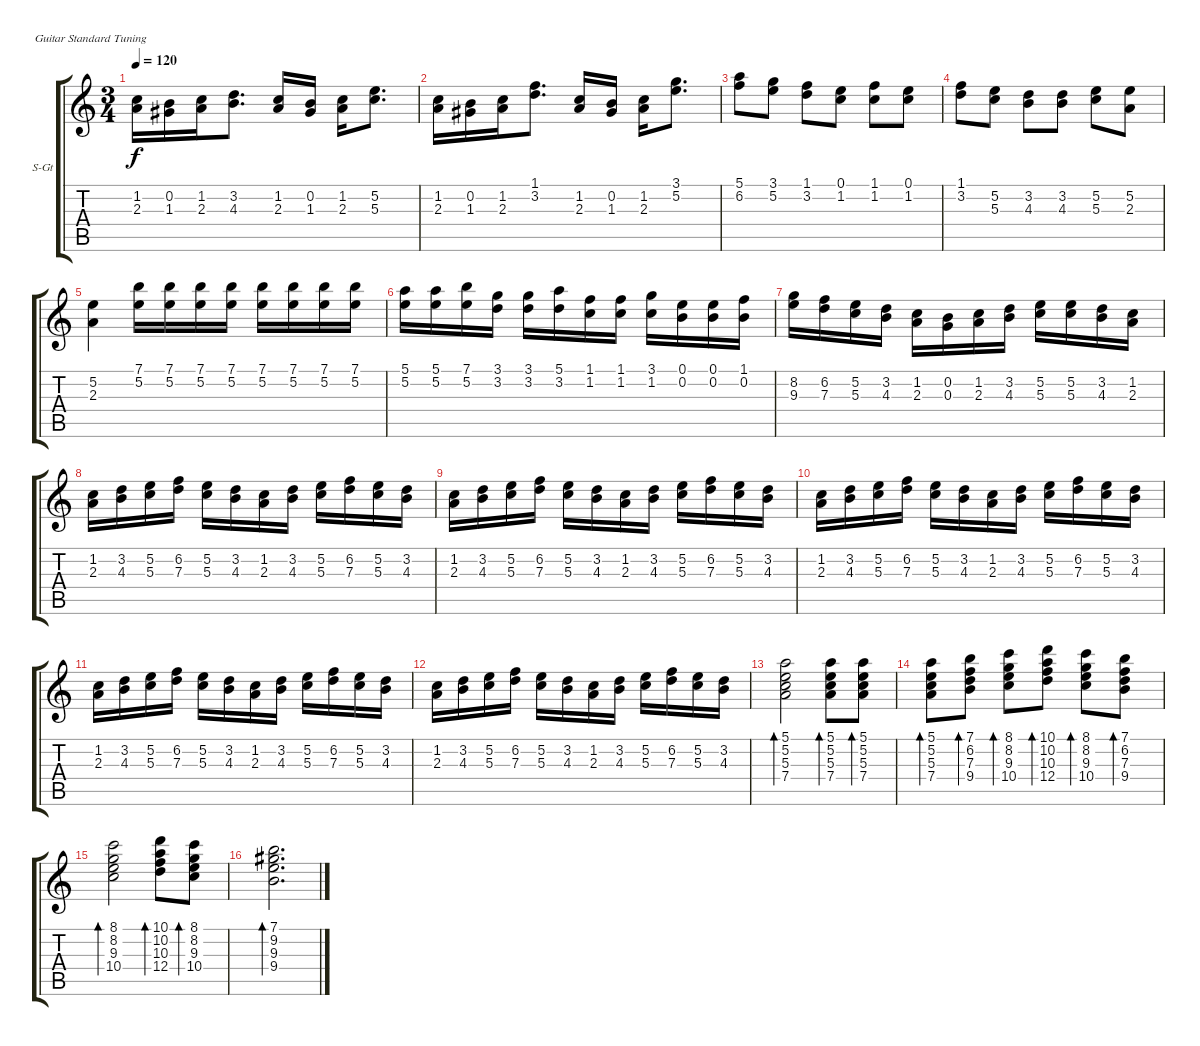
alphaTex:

\defaultSystemsLayout 4
\bracketExtendMode groupsimilarinstruments
\firstSystemTrackNameOrientation horizontal
\otherSystemsTrackNameOrientation horizontal
\track ("Steel Guitar" "S-Gt") {instrument acousticguitarsteel}
\staff {score tabs}
\tuning (E4 B3 G3 D3 A2 E2)
\ts (3 4)
\tempo 120
\clef g2
\scale
0.332787
\ks aminor
(2.3 1.2).16{dy f} (1.3 0.2).16 (2.3 1.2).16 (4.3 3.2).8{d} (2.3 1.2).16 (0.2 1.3).16 (2.3 1.2).16 (5.3 5.2).8{d} |
\scale
0.250308 (2.3 1.2).16 (1.3 0.2).16 (2.3 1.2).16 (1.1 3.2).8{d} (2.3 1.2).16 (0.2 1.3).16 (2.3 1.2).16 (5.2 3.1).8{d} |
\scale
0.155364 (5.1 6.2).8 (5.2 3.1).8 (3.2 1.1).8 (0.1 1.2).8 (1.2 1.1).8 (1.2 0.1).8 |
\scale
0.155364 (3.2 1.1).8 (5.2 5.3).8 (4.3 3.2).8 (3.2 4.3).8 (5.3 5.2).8 (5.2 2.3).8 |
\scale
0.202219 (2.3 5.2).4 (5.2 7.1).16 (5.2 7.1).16 (7.1 5.2).16 (5.2 7.1).16 (7.1 5.2).16 (5.2 7.1).16 (7.1 5.2).16 (5.2 7.1).16 |
\scale
0.236745 (5.1 5.2).16 (5.1 5.2).16 (7.1 5.2).16 (3.1 3.2).16 (3.1 3.2).16 (3.2 5.1).16 (1.2 1.1).16 (1.2 1.1).16 (1.2 3.1).16 (0.2 0.1).16 (0.2 0.1).16 (0.2 1.1).16 |
\scale
0.2 (8.2 9.3).16 (6.2 7.3).16 (5.3 5.2).16 (4.3 3.2).16 (2.3 1.2).16 (0.3 0.2).16 (2.3 1.2).16 (3.2 4.3).16 (5.3 5.2).16 (5.2 5.3).16 (4.3 3.2).16 (2.3 1.2).16 |
\scale
0.2 (1.2 2.3).16 (4.3 3.2).16 (5.2 5.3).16 (7.3 6.2).16 (5.2 5.3).16 (4.3 3.2).16 (1.2 2.3).16 (4.3 3.2).16 (5.2 5.3).16 (7.3 6.2).16 (5.2 5.3).16 (4.3 3.2).16 |
\scale
0.2 (1.2 2.3).16 (4.3 3.2).16 (5.2 5.3).16 (7.3 6.2).16 (5.2 5.3).16 (4.3 3.2).16 (1.2 2.3).16 (4.3 3.2).16 (5.2 5.3).16 (7.3 6.2).16 (5.2 5.3).16 (4.3 3.2).16 |
\scale
0.2 (1.2 2.3).16 (4.3 3.2).16 (5.2 5.3).16 (7.3 6.2).16 (5.2 5.3).16 (4.3 3.2).16 (1.2 2.3).16 (4.3 3.2).16 (5.2 5.3).16 (7.3 6.2).16 (5.2 5.3).16 (4.3 3.2).16 |
\scale
0.2 (1.2 2.3).16 (4.3 3.2).16 (5.2 5.3).16 (7.3 6.2).16 (5.2 5.3).16 (4.3 3.2).16 (1.2 2.3).16 (4.3 3.2).16 (5.2 5.3).16 (7.3 6.2).16 (5.2 5.3).16 (4.3 3.2).16 |
\scale
0.34103 (1.2 2.3).16 (4.3 3.2).16 (5.2 5.3).16 (7.3 6.2).16 (5.2 5.3).16 (4.3 3.2).16 (1.2 2.3).16 (4.3 3.2).16 (5.2 5.3).16 (7.3 6.2).16 (5.2 5.3).16 (4.3 3.2).16 |
\scale
0.16341 (5.2 5.1 7.4 5.3).2{bd 67} (7.4 5.3 5.2 5.1).8{bd 60} (7.4 5.3 5.2 5.1).8{bd 59} |
\scale
0.223801 (7.4 5.3 5.2 5.1).8{bd 58} (9.4 6.2 7.1 7.3).8{bd 58} (10.4 8.2 8.1 9.3).8{bd 58} (12.4 10.2 10.1 10.3).8{bd 58} (10.4 8.2 8.1 9.3).8{bd 58} (9.4 7.3 6.2 7.1).8{bd 58} |
\scale
0.16341 (10.4 9.3 8.2 8.1).2{bd 57} (12.4 10.3 10.2 10.1).8{bd 56} (10.4 9.3 8.2 8.1).8{bd 55} |
\scale
0.108348 (9.4 9.3 9.2 7.1).2{d bd 185}
